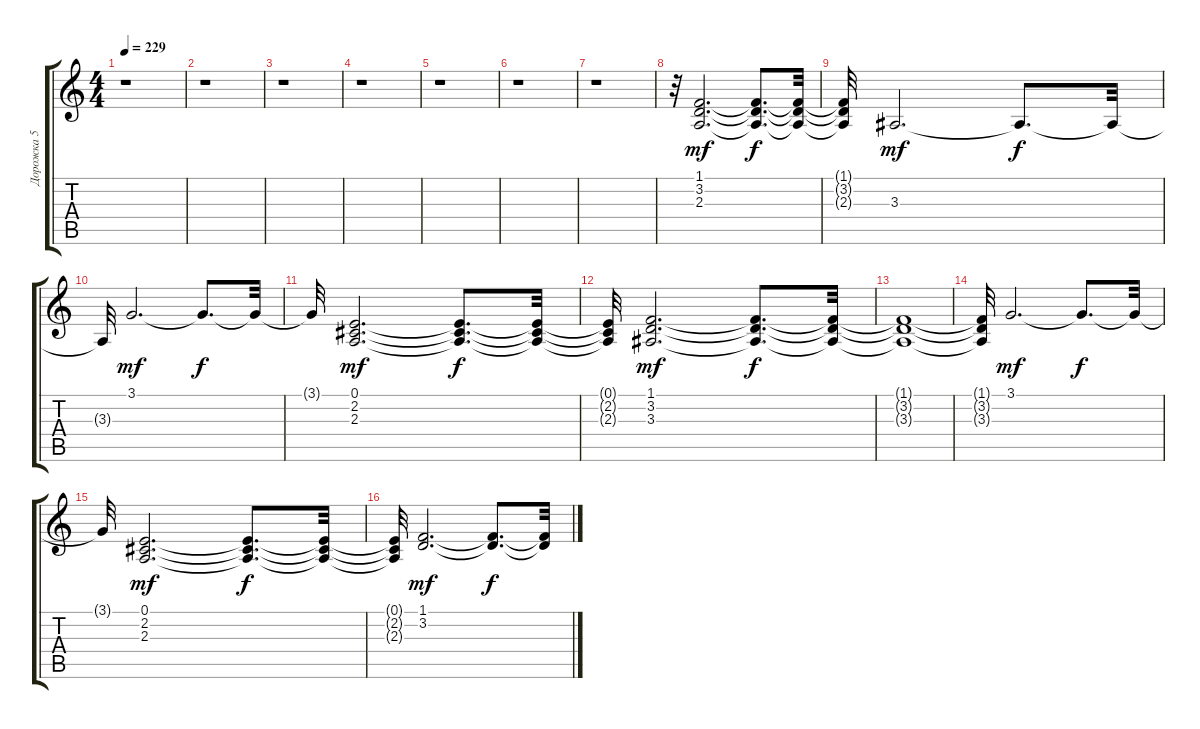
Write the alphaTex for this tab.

\track ("Дорожка 5" "Дорожка 5") {instrument choiraahs}
\staff {score tabs}
\tuning (E4 B3 G3 D3 A2 E2) {hide}
\ts (4 4)
\tempo 229
\clef g2
\ks c
r.1{dy f} |
r.1 |
r.1 |
r.1 |
r.1 |
r.1 |
r.1 |
r.32 (1.1 3.2 2.3).2{d dy mf} (1.1{t} 3.2{t} 2.3{t}).8{d dy f} (1.1{t} 3.2{t} 2.3{t}).32 |
(1.1{t} 3.2{t} 2.3{t}).32 3.3.2{d dy mf} 3.3{t}.8{d dy f} 3.3{t}.32 |
3.3{t}.32 3.1.2{d dy mf} 3.1{t}.8{d dy f} 3.1{t}.32 |
3.1{t}.32 (0.1 2.2 2.3).2{d dy mf} (0.1{t} 2.2{t} 2.3{t}).8{d dy f} (0.1{t} 2.2{t} 2.3{t}).32 |
(0.1{t} 2.2{t} 2.3{t}).32 (1.1 3.2 3.3).2{d dy mf} (1.1{t} 3.2{t} 3.3{t}).8{d dy f} (1.1{t} 3.2{t} 3.3{t}).32 |
(1.1{t} 3.2{t} 3.3{t}).1 |
(1.1{t} 3.2{t} 3.3{t}).32 3.1.2{d dy mf} 3.1{t}.8{d dy f} 3.1{t}.32 |
3.1{t}.32 (0.1 2.2 2.3).2{d dy mf} (0.1{t} 2.2{t} 2.3{t}).8{d dy f} (0.1{t} 2.2{t} 2.3{t}).32 |
(0.1{t} 2.2{t} 2.3{t}).32 (1.1 3.2).2{d dy mf} (1.1{t} 3.2{t}).8{d dy f} (1.1{t} 3.2{t}).32
